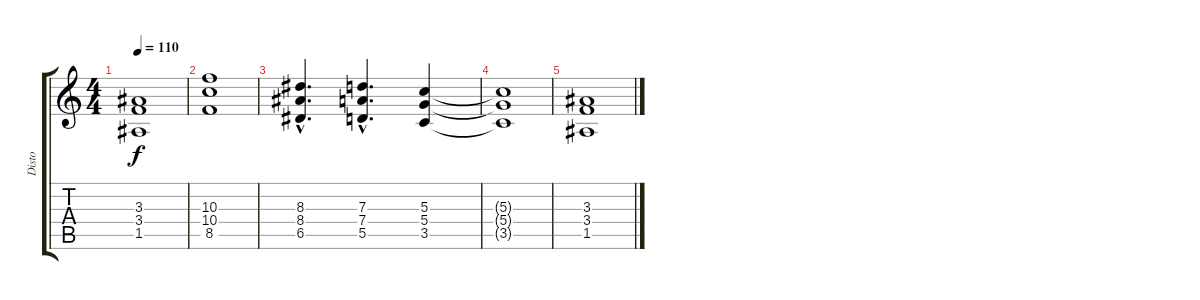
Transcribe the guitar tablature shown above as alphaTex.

\track ("Disto" "Disto") {instrument distortionguitar}
\staff {score tabs}
\tuning (E4 B3 G3 D3 A2 E2) {hide}
\ts (4 4)
\tempo 110
\clef g2
\ks c
(3.3 3.4 1.5).1{dy f} |
(10.3 10.4 8.5).1 |
(8.3{hac} 8.4{hac} 6.5{hac}).4{d} (7.3{hac} 7.4{hac} 5.5{hac}).4{d} (5.3 5.4 3.5).4 |
(5.3{t} 5.4{t} 3.5{t}).1 |
(3.3 3.4 1.5).1
